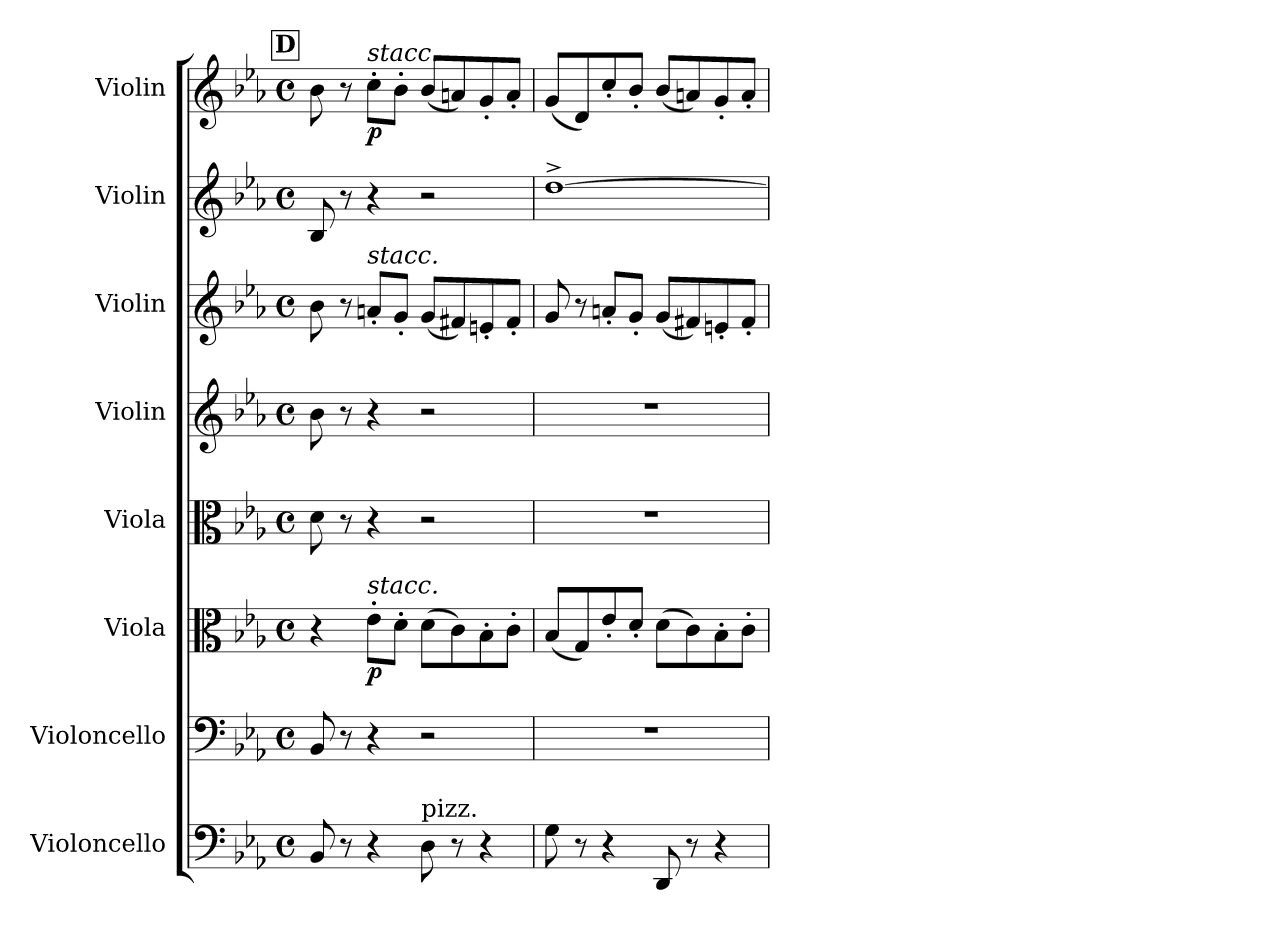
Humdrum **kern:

**kern	**kern	**kern	**dynam	**kern	**kern	**kern	**kern	**kern	**dynam
*part8	*part7	*part6	*part6	*part5	*part4	*part3	*part2	*part1	*part1
*staff8	*staff7	*staff6	*staff6	*staff5	*staff4	*staff3	*staff2	*staff1	*staff1
*I"Violoncello	*I"Violoncello	*I"Viola	*	*I"Viola	*I"Violin	*I"Violin	*I"Violin	*I"Violin	*
*I'Vc.	*I'Vc.	*I'Vla.	*	*I'Vla.	*I'Vln.	*I'Vln.	*I'Vln.	*I'Vln.	*
*clefF4	*clefF4	*clefC3	*	*clefC3	*clefG2	*clefG2	*clefG2	*clefG2	*
*k[b-e-a-]	*k[b-e-a-]	*k[b-e-a-]	*	*k[b-e-a-]	*k[b-e-a-]	*k[b-e-a-]	*k[b-e-a-]	*k[b-e-a-]	*
*M4/4	*M4/4	*M4/4	*	*M4/4	*M4/4	*M4/4	*M4/4	*M4/4	*
*met(c)	*met(c)	*met(c)	*	*met(c)	*met(c)	*met(c)	*met(c)	*met(c)	*
!!LO:REH:place=s1:a:B:fs=14:t=D
=75	=75	=75	=75	=75	=75	=75	=75	=75	=75
8BB-/	8BB-/	4r	.	8d\	8b-\	8b-\	8B-/	8b-\	.
8r	8r	.	.	8r	8r	8r	8r	8r	.
!	!	!	!	!	!	!	!	!LO:TX:a:i:t=stacc.	!
!	!	!	!	!	!	!LO:TX:a:i:t=stacc.	!	!	!
!	!	!LO:TX:a:i:t=stacc.	!	!	!	!	!	!	!
!	!	!	!LO:DY:b	!	!	!	!	!	!LO:DY:b
4r	4r	8e-'\L	p	4r	4r	8an'/L	4r	8cc'\L	p
.	.	8d'\J	.	.	.	8g'/J	.	8b-'\J	.
!LO:TX:a:t=pizz.	!	!	!	!	!	!	!	!	!
8D\	2r	(>8d\L	.	2r	2r	(<8g/L	2r	(<8b-/L	.
8r	.	8c\)	.	.	.	8f#X/)	.	8an/)	.
4r	.	8B-'\	.	.	.	8en'/	.	8g'/	.
.	.	8c'\J	.	.	.	8f#'/J	.	8a'/J	.
=76	=76	=76	=76	=76	=76	=76	=76	=76	=76
8G\	1r	(<8B-/L	.	1r	1r	8g/	[1dd^	(<8g/L	.
8r	.	8G/)	.	.	.	8r	.	8d/)	.
4r	.	8e-'/	.	.	.	8an'/L	.	8cc'/	.
.	.	8d'/J	.	.	.	8g'/J	.	8b-'/J	.
8DD/	.	(>8d\L	.	.	.	(<8g/L	.	(<8b-/L	.
8r	.	8c\)	.	.	.	8f#X/)	.	8an/)	.
4r	.	8B-'\	.	.	.	8en'/	.	8g'/	.
.	.	8c'\J	.	.	.	8f#'/J	.	8a'/J	.
=	=	=	=	=	=	=	=	=	=
*-	*-	*-	*-	*-	*-	*-	*-	*-	*-
